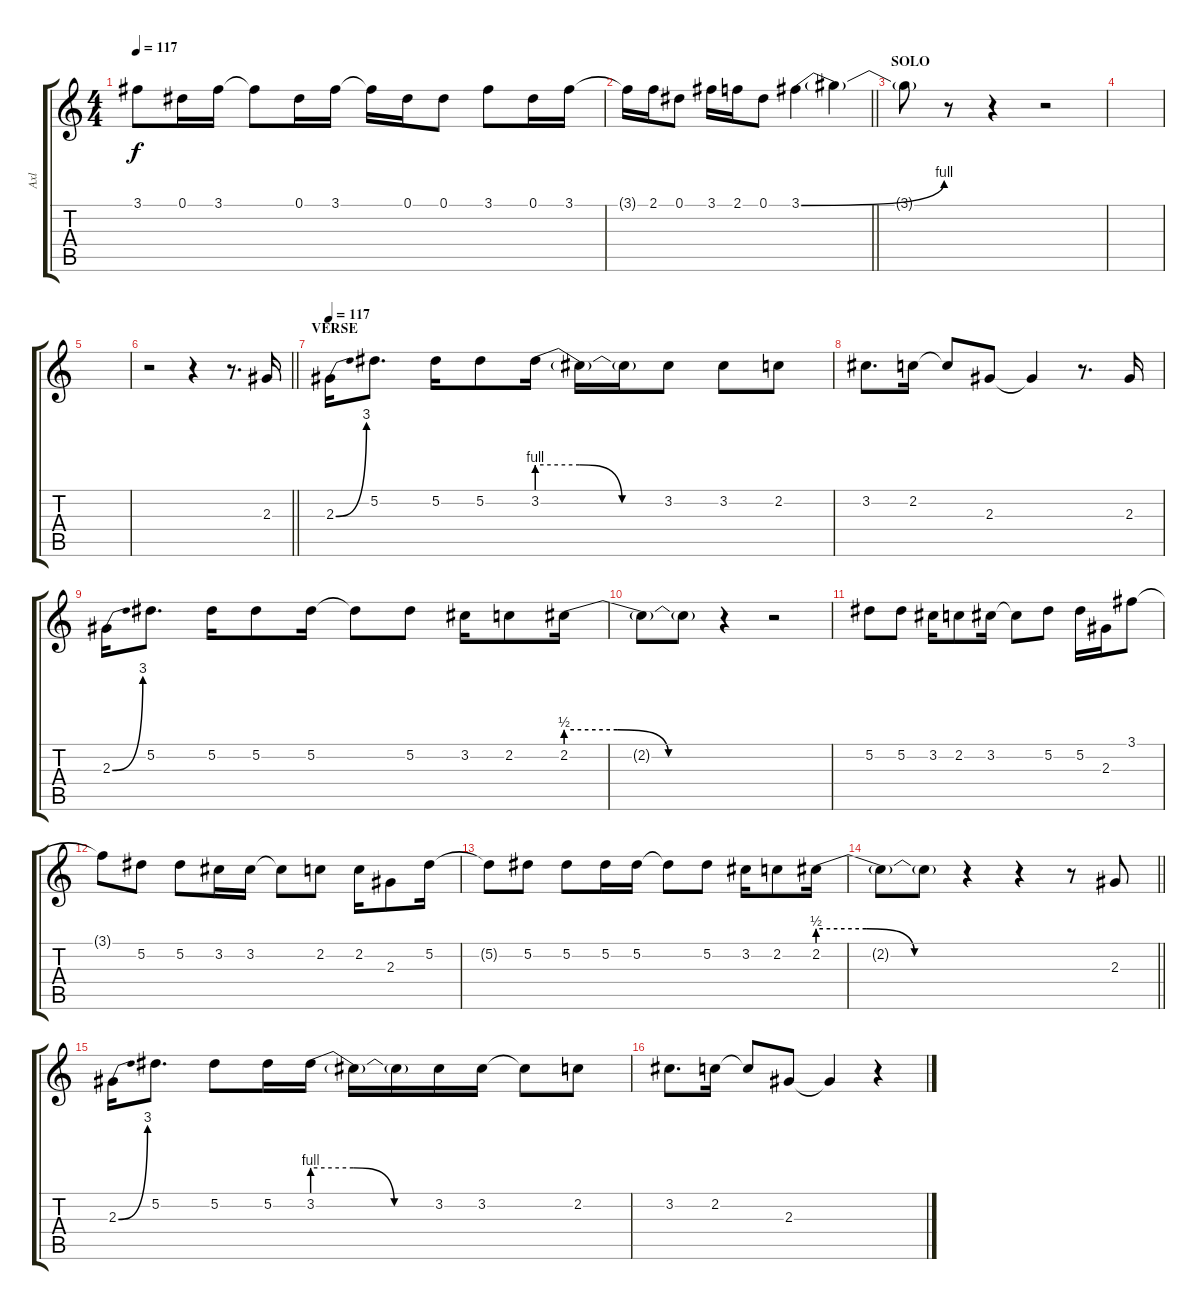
\track ("Axl" "Axl") {instrument overdrivenguitar}
\staff {score tabs}
\tuning (Eb4 Bb3 Gb3 Db3 Ab2 Eb2) {hide}
\ts (4 4)
\tempo 117
\clef g2
\ks c
3.1.8{dy f} 0.1.16 3.1.16 3.1{t}.8 0.1.16 3.1.16 3.1{t}.16 0.1.16 0.1.8 3.1.8 0.1.16 3.1.16 |
\barLineRight lightlight
3.1{t}.16 2.1.16 0.1.8 3.1.16 2.1.16 0.1.8 3.1{be (bend 0 0 60 4)}.4 3.1{t}.4 |
\section ("" "SOLO")
3.1{t}.8 r.8 r.4 r.2 |
|
|
\barLineRight lightlight
r.2 r.4 r.8{d} 2.3.16 |
\section ("" "VERSE")
\tempo 117
2.3{be (bend 0 0 60 12)}.16 5.2.8{d} 5.2.16 5.2.8 3.2{be (custom 0 4 20 4 40 0 60 0)}.16 3.2{t}.16 3.2{t}.16 3.2.8 3.2.8 2.2.8 |
3.2.8{d} 2.2.16 2.2{t}.8 2.3.8 2.3{t}.4 r.8{d} 2.3.16 |
2.3{be (bend 0 0 60 12)}.16 5.2.8{d} 5.2.16 5.2.8 5.2.16 5.2{t}.8 5.2.8 3.2.16 2.2.8 2.2{be (custom 0 2 20 2 40 0 60 0)}.16 |
2.2{t}.8 2.2{t}.8 r.4 r.2 |
5.2.8 5.2.8 3.2.16 2.2.8 3.2.16 3.2{t}.8 5.2.8 5.2.16 2.3.16 3.1.8 |
3.1{t}.8 5.2.8 5.2.8 3.2.16 3.2.16 3.2{t}.8 2.2.8 2.2.16 2.3.8 5.2.16 |
5.2{t}.8 5.2.8 5.2.8 5.2.16 5.2.16 5.2{t}.8 5.2.8 3.2.16 2.2.8 2.2{be (custom 0 2 20 2 40 0 60 0)}.16 |
\barLineRight lightlight
2.2{t}.8 2.2{t}.8 r.4 r.4 r.8 2.3.8 |
2.3{be (bend 0 0 60 12)}.16 5.2.8{d} 5.2.8 5.2.16 3.2{be (custom 0 4 20 4 40 0 60 0)}.16 3.2{t}.16 3.2{t}.16 3.2.16 3.2.16 3.2{t}.8 2.2.8 |
3.2.8{d} 2.2.16 2.2{t}.8 2.3.8 2.3{t}.4 r.4
